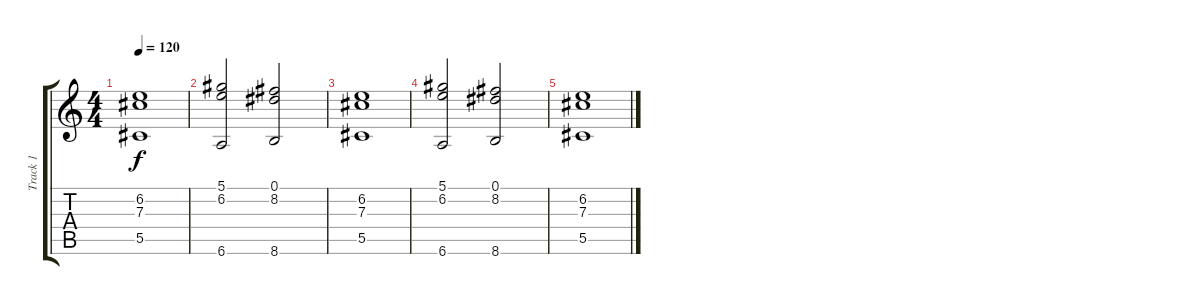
\track ("Track 1" "Track 1") {instrument acousticguitarsteel}
\staff {score tabs}
\tuning (Eb4 Bb3 Gb3 Db3 Ab2 Eb2) {hide}
\ts (4 4)
\tempo 120
\clef g2
\ks c
(6.2 7.3 5.5).1{dy f} |
(5.1 6.2 6.6).2 (0.1 8.2 8.6).2 |
(6.2 7.3 5.5).1 |
(5.1 6.2 6.6).2 (0.1 8.2 8.6).2 |
(6.2 7.3 5.5).1
